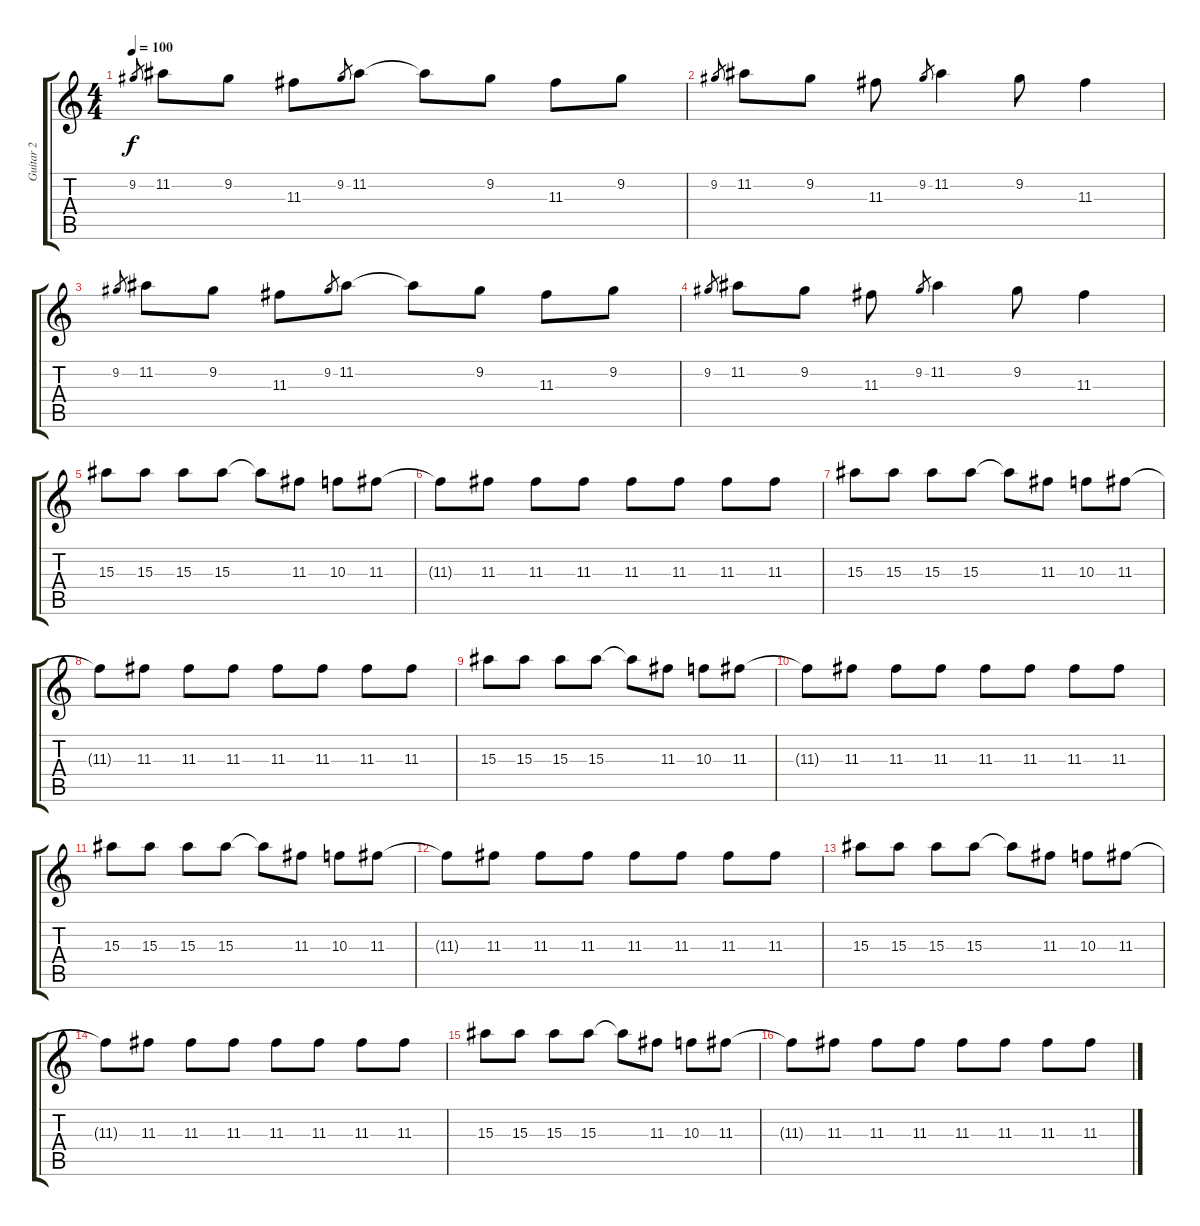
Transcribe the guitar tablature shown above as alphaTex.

\track ("Guitar 2" "Guitar 2") {instrument electricguitarjazz}
\staff {score tabs}
\tuning (E4 B3 G3 D3 A2 E2) {hide}
\ts (4 4)
\tempo 100
\clef g2
\ks c
9.2.8{gr dy f} 11.2.8 9.2.8 11.3.8 9.2.8{gr} 11.2.8 11.2{t}.8 9.2.8 11.3.8 9.2.8 |
9.2.8{gr} 11.2.8 9.2.8 11.3.8 9.2.8{gr} 11.2.4 9.2.8 11.3.4 |
9.2.8{gr} 11.2.8 9.2.8 11.3.8 9.2.8{gr} 11.2.8 11.2{t}.8 9.2.8 11.3.8 9.2.8 |
9.2.8{gr} 11.2.8 9.2.8 11.3.8 9.2.8{gr} 11.2.4 9.2.8 11.3.4 |
15.3.8 15.3.8 15.3.8 15.3.8 15.3{t}.8 11.3.8 10.3.8 11.3.8 |
11.3{t}.8 11.3.8 11.3.8 11.3.8 11.3.8 11.3.8 11.3.8 11.3.8 |
15.3.8 15.3.8 15.3.8 15.3.8 15.3{t}.8 11.3.8 10.3.8 11.3.8 |
11.3{t}.8 11.3.8 11.3.8 11.3.8 11.3.8 11.3.8 11.3.8 11.3.8 |
15.3.8 15.3.8 15.3.8 15.3.8 15.3{t}.8 11.3.8 10.3.8 11.3.8 |
11.3{t}.8 11.3.8 11.3.8 11.3.8 11.3.8 11.3.8 11.3.8 11.3.8 |
15.3.8 15.3.8 15.3.8 15.3.8 15.3{t}.8 11.3.8 10.3.8 11.3.8 |
11.3{t}.8 11.3.8 11.3.8 11.3.8 11.3.8 11.3.8 11.3.8 11.3.8 |
15.3.8 15.3.8 15.3.8 15.3.8 15.3{t}.8 11.3.8 10.3.8 11.3.8 |
11.3{t}.8 11.3.8 11.3.8 11.3.8 11.3.8 11.3.8 11.3.8 11.3.8 |
15.3.8 15.3.8 15.3.8 15.3.8 15.3{t}.8 11.3.8 10.3.8 11.3.8 |
11.3{t}.8 11.3.8 11.3.8 11.3.8 11.3.8 11.3.8 11.3.8 11.3.8
